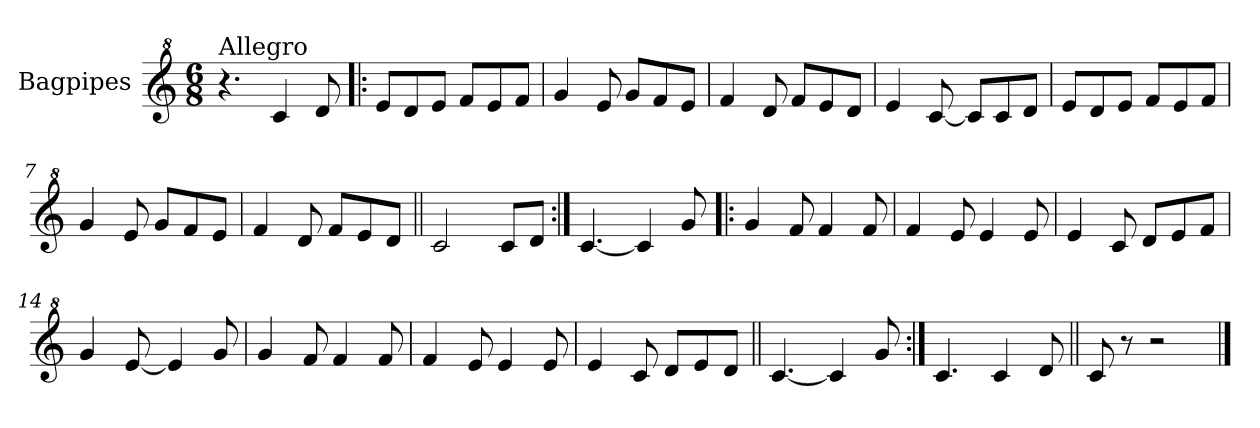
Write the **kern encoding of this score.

**kern
*part1
*staff1
*I"Bagpipes
*I'Bag
*clefG^2
*k[]
*C:
*M6/8
=1
!LO:TX:a:t=Allegro
4.r
4cc/
8dd/
=2!|:
8ee/L
8dd/
8ee/J
8ff/L
8ee/
8ff/J
=3
4gg/
8ee/
8gg/L
8ff/
8ee/J
=4
4ff/
8dd/
8ff/L
8ee/
8dd/J
=5
4ee/
[8cc/
8cc/L]
8cc/
8dd/J
=6
8ee/L
8dd/
8ee/J
8ff/L
8ee/
8ff/J
=7
4gg/
8ee/
8gg/L
8ff/
8ee/J
=8
4ff/
8dd/
8ff/L
8ee/
8dd/J
!!LO:LB:g=z
=9||
2cc/
8cc/L
8dd/J
=10:|!
[4.cc/
4cc/]
8gg/
=11!|:
4gg/
8ff/
4ff/
8ff/
=12
4ff/
8ee/
4ee/
8ee/
=13
4ee/
8cc/
8dd/L
8ee/
8ff/J
=14
4gg/
[8ee/
4ee/]
8gg/
=15
4gg/
8ff/
4ff/
8ff/
=16
4ff/
8ee/
4ee/
8ee/
!!LO:LB:g=z
=17
4ee/
8cc/
8dd/L
8ee/
8dd/J
=18||
[4.cc/
4cc/]
8gg/
=19:|!
4.cc/
4cc/
8dd/
=20||
8cc/
8r
2r
==
*-
